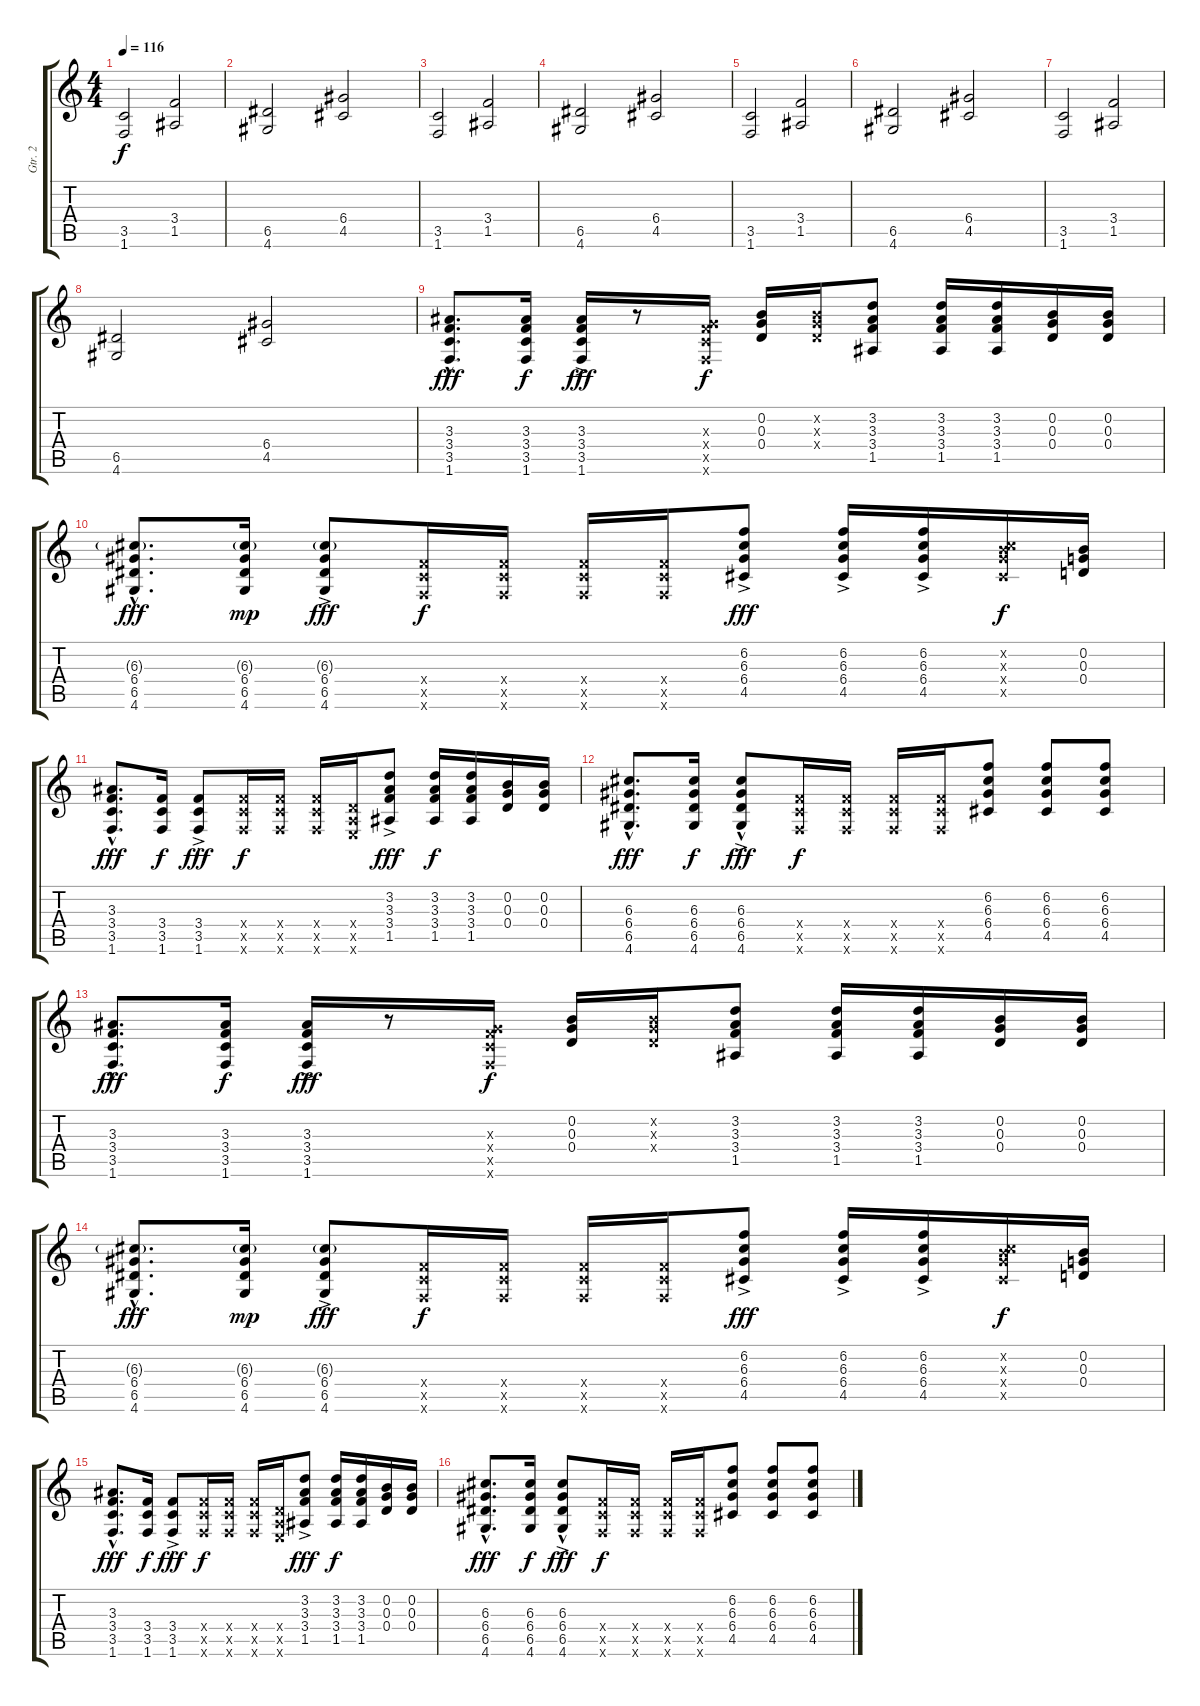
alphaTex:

\track ("Gtr. 2" "Gtr. 2") {instrument distortionguitar}
\staff {score tabs}
\tuning (E4 B3 G3 D3 A2 E2) {hide}
\ts (4 4)
\tempo 116
\clef g2
\ks c
(3.5 1.6).2{dy f} (3.4 1.5).2 |
(6.5 4.6).2 (6.4 4.5).2 |
(3.5 1.6).2 (3.4 1.5).2 |
(6.5 4.6).2 (6.4 4.5).2 |
(3.5 1.6).2 (3.4 1.5).2 |
(6.5 4.6).2 (6.4 4.5).2 |
(3.5 1.6).2 (3.4 1.5).2 |
(6.5 4.6).2 (6.4 4.5).2 |
(3.3{hac} 3.4{hac} 3.5{hac} 1.6{hac}).8{d dy fff} (3.3 3.4 3.5 1.6).16{dy f} (3.3 3.4{ac} 3.5 1.6).16{dy fff} r.8 (0.3{x} 3.4{x} 3.5{x} 1.6{x}).16{dy f} (0.2 0.3 0.4).16 (0.2{x} 0.3{x} 0.4{x}).16 (3.2 3.3 3.4 1.5).8 (3.2 3.3 3.4 1.5).16 (3.2 3.3 3.4 1.5).16 (0.2 0.3 0.4).16 (0.2 0.3 0.4).16 |
(6.3{g hac} 6.4{hac} 6.5{hac} 4.6{hac}).8{d dy fff} (6.3{g} 6.4 6.5 4.6).16{dy mp} (6.3{g} 6.4 6.5 4.6{ac}).8{dy fff} (3.4{x} 3.5{x} 1.6{x}).16{dy f} (3.4{x} 3.5{x} 1.6{x}).16 (3.4{x} 3.5{x} 1.6{x}).16 (3.4{x} 3.5{x} 1.6{x}).16 (6.2 6.3{ac} 6.4 4.5).8{dy fff} (6.2 6.3 6.4 4.5{ac}).16 (6.2 6.3 6.4{ac} 4.5).16 (0.2{x} 6.3{x} 6.4{x} 4.5{x}).16{dy f} (0.2 0.3 0.4).16 |
(3.3{hac} 3.4{hac} 3.5{hac} 1.6{hac}).8{d dy fff} (3.4 3.5 1.6).16{dy f} (3.4{ac} 3.5 1.6{st}).8{dy fff} (3.4{x} 3.5{x} 1.6{x}).16{dy f} (3.4{x} 3.5{x} 1.6{x}).16 (3.4{x} 3.5{x} 1.6{x}).16 (0.4{x} 0.5{x} 0.6{x}).16 (3.2 3.3{ac} 3.4 1.5).8{dy fff} (3.2 3.3 3.4 1.5).16{dy f} (3.2 3.3 3.4 1.5).16 (0.2 0.3 0.4).16 (0.2 0.3 0.4).16 |
(6.3{hac} 6.4{hac} 6.5{hac} 4.6{hac}).8{d dy fff} (6.3 6.4 6.5 4.6).16{dy f} (6.3 6.4{hac} 6.5 4.6{ac}).8{dy fff} (3.4{x} 3.5{x} 1.6{x}).16{dy f} (3.4{x} 3.5{x} 1.6{x}).16 (3.4{x} 3.5{x} 1.6{x}).16 (3.4{x} 3.5{x} 1.6{x}).16 (6.2 6.3 6.4 4.5).8 (6.2 6.3 6.4 4.5).8 (6.2 6.3 6.4 4.5).8 |
(3.3{hac} 3.4{hac} 3.5{hac} 1.6{hac}).8{d dy fff} (3.3 3.4 3.5 1.6).16{dy f} (3.3 3.4{ac} 3.5 1.6).16{dy fff} r.8 (0.3{x} 3.4{x} 3.5{x} 1.6{x}).16{dy f} (0.2 0.3 0.4).16 (0.2{x} 0.3{x} 0.4{x}).16 (3.2 3.3 3.4 1.5).8 (3.2 3.3 3.4 1.5).16 (3.2 3.3 3.4 1.5).16 (0.2 0.3 0.4).16 (0.2 0.3 0.4).16 |
(6.3{g hac} 6.4{hac} 6.5{hac} 4.6{hac}).8{d dy fff} (6.3{g} 6.4 6.5 4.6).16{dy mp} (6.3{g} 6.4 6.5 4.6{ac}).8{dy fff} (3.4{x} 3.5{x} 1.6{x}).16{dy f} (3.4{x} 3.5{x} 1.6{x}).16 (3.4{x} 3.5{x} 1.6{x}).16 (3.4{x} 3.5{x} 1.6{x}).16 (6.2 6.3{ac} 6.4 4.5).8{dy fff} (6.2 6.3 6.4 4.5{ac}).16 (6.2 6.3 6.4{ac} 4.5).16 (0.2{x} 6.3{x} 6.4{x} 4.5{x}).16{dy f} (0.2 0.3 0.4).16 |
(3.3{hac} 3.4{hac} 3.5{hac} 1.6{hac}).8{d dy fff} (3.4 3.5 1.6).16{dy f} (3.4{ac} 3.5 1.6{st}).8{dy fff} (3.4{x} 3.5{x} 1.6{x}).16{dy f} (3.4{x} 3.5{x} 1.6{x}).16 (3.4{x} 3.5{x} 1.6{x}).16 (0.4{x} 0.5{x} 0.6{x}).16 (3.2 3.3{ac} 3.4 1.5).8{dy fff} (3.2 3.3 3.4 1.5).16{dy f} (3.2 3.3 3.4 1.5).16 (0.2 0.3 0.4).16 (0.2 0.3 0.4).16 |
(6.3{hac} 6.4{hac} 6.5{hac} 4.6{hac}).8{d dy fff} (6.3 6.4 6.5 4.6).16{dy f} (6.3 6.4{hac} 6.5 4.6{ac}).8{dy fff} (3.4{x} 3.5{x} 1.6{x}).16{dy f} (3.4{x} 3.5{x} 1.6{x}).16 (3.4{x} 3.5{x} 1.6{x}).16 (3.4{x} 3.5{x} 1.6{x}).16 (6.2 6.3 6.4 4.5).8 (6.2 6.3 6.4 4.5).8 (6.2 6.3 6.4 4.5).8
